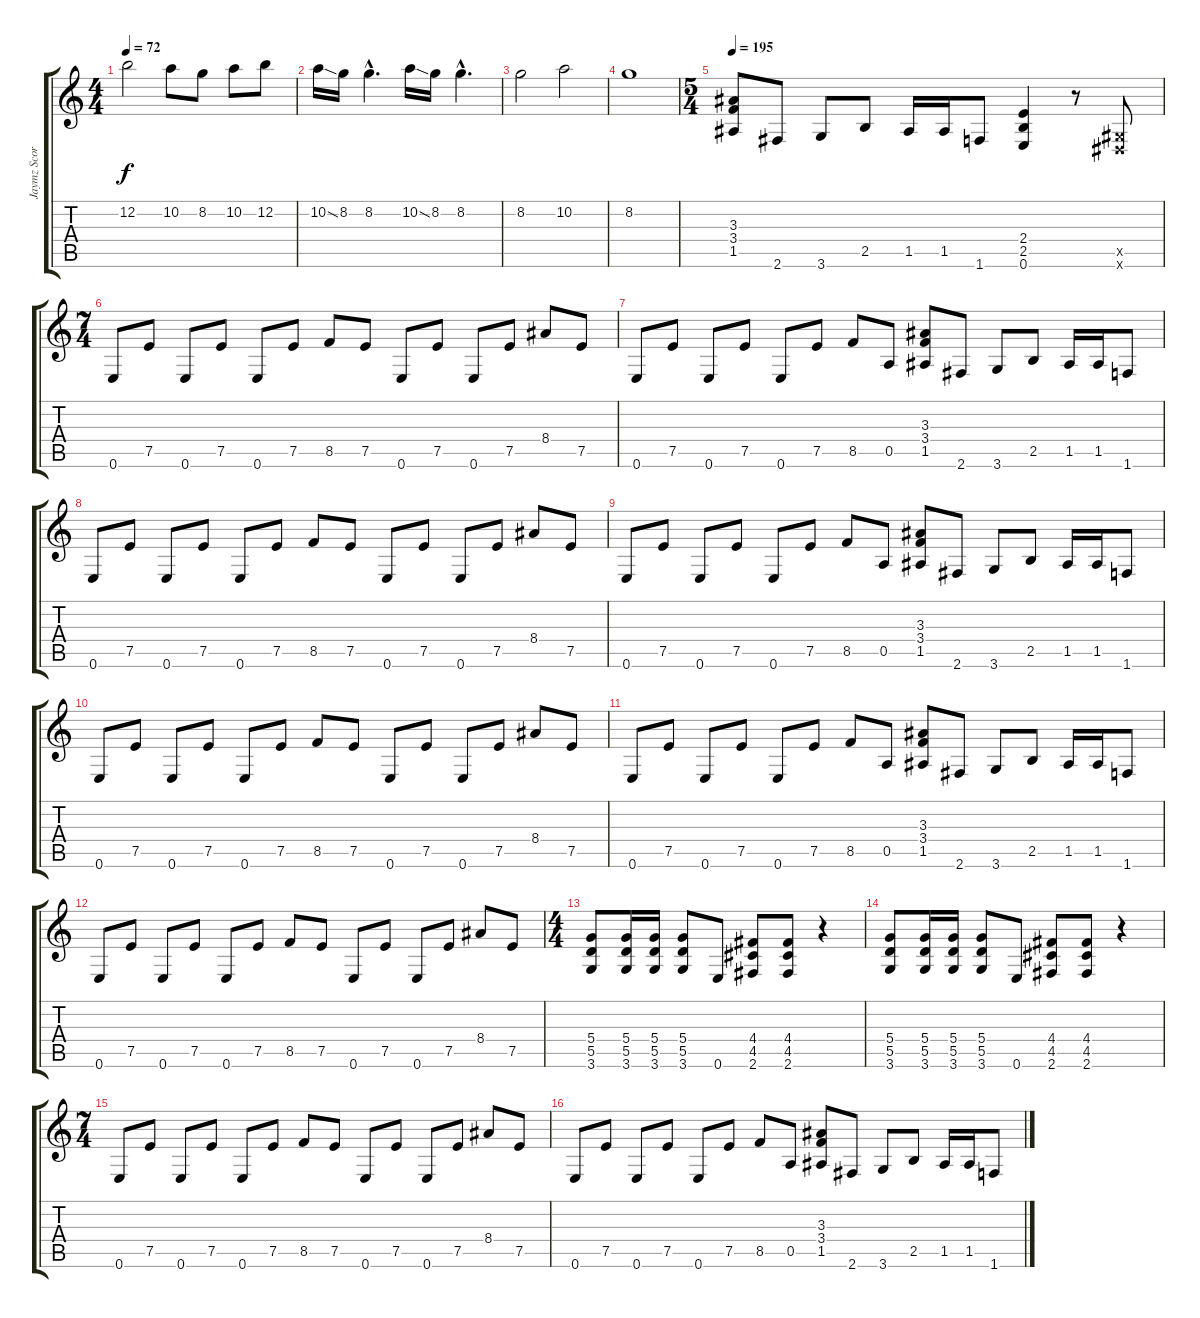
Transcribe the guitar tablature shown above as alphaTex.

\track ("Jaymz Scorpion" "Jaymz Scor") {instrument distortionguitar}
\staff {score tabs}
\tuning (E4 B3 G3 D3 A2 E2) {hide}
\ts (4 4)
\tempo 72
\clef g2
\ks c
12.2.2{dy f volume 14} 10.2.8 8.2.8 10.2.8 12.2.8 |
10.2{ss}.16 8.2.16 8.2{hac}.4{d} 10.2{ss}.16 8.2.16 8.2{hac}.4{d} |
8.2.2{volume 16} 10.2.2 |
8.2.1 |
\ts (5 4)
\tempo 195
(3.3 3.4 1.5).8{volume 16} 2.6.8 3.6.8 2.5.8 1.5.16 1.5.16 1.6.8 (2.4 2.5 0.6).4 r.8 (-1.5{x} -1.6{x}).8 |
\ts (7 4)
0.6.8 7.5.8 0.6.8 7.5.8 0.6.8 7.5.8 8.5.8 7.5.8 0.6.8 7.5.8 0.6.8 7.5.8 8.4.8 7.5.8 |
0.6.8 7.5.8 0.6.8 7.5.8 0.6.8 7.5.8 8.5.8 0.5.8 (3.3 3.4 1.5).8 2.6.8 3.6.8 2.5.8 1.5.16 1.5.16 1.6.8 |
0.6.8 7.5.8 0.6.8 7.5.8 0.6.8 7.5.8 8.5.8 7.5.8 0.6.8 7.5.8 0.6.8 7.5.8 8.4.8 7.5.8 |
0.6.8 7.5.8 0.6.8 7.5.8 0.6.8 7.5.8 8.5.8 0.5.8 (3.3 3.4 1.5).8 2.6.8 3.6.8 2.5.8 1.5.16 1.5.16 1.6.8 |
0.6.8 7.5.8 0.6.8 7.5.8 0.6.8 7.5.8 8.5.8 7.5.8 0.6.8 7.5.8 0.6.8 7.5.8 8.4.8 7.5.8 |
0.6.8 7.5.8 0.6.8 7.5.8 0.6.8 7.5.8 8.5.8 0.5.8 (3.3 3.4 1.5).8 2.6.8 3.6.8 2.5.8 1.5.16 1.5.16 1.6.8 |
0.6.8 7.5.8 0.6.8 7.5.8 0.6.8 7.5.8 8.5.8 7.5.8 0.6.8 7.5.8 0.6.8 7.5.8 8.4.8 7.5.8 |
\ts (4 4)
(5.4 5.5 3.6).8 (5.4 5.5 3.6).16 (5.4 5.5 3.6).16 (5.4 5.5 3.6).8 0.6.8 (4.4 4.5 2.6).8 (4.4 4.5 2.6).8 r.4 |
(5.4 5.5 3.6).8 (5.4 5.5 3.6).16 (5.4 5.5 3.6).16 (5.4 5.5 3.6).8 0.6.8 (4.4 4.5 2.6).8 (4.4 4.5 2.6).8 r.4 |
\ts (7 4)
0.6.8 7.5.8 0.6.8 7.5.8 0.6.8 7.5.8 8.5.8 7.5.8 0.6.8 7.5.8 0.6.8 7.5.8 8.4.8 7.5.8 |
0.6.8 7.5.8 0.6.8 7.5.8 0.6.8 7.5.8 8.5.8 0.5.8 (3.3 3.4 1.5).8 2.6.8 3.6.8 2.5.8 1.5.16 1.5.16 1.6.8
